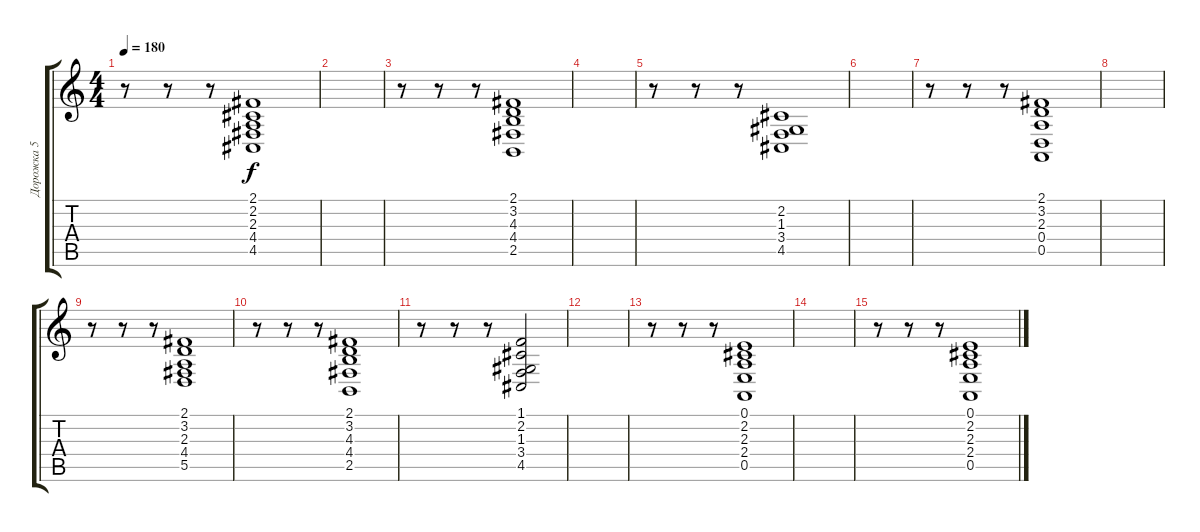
\track ("Дорожка 5" "Дорожка 5") {instrument pad2warm}
\staff {score tabs}
\tuning (E4 B3 G3 D3 A2 E2) {hide}
\ts (4 4)
\tempo 180
\clef g2
\ks c
r.8{dy f} r.8 r.8 (2.1 2.2 2.3 4.4 4.5).1 |
|
r.8 r.8 r.8 (2.1 3.2 4.3 4.4 2.5).1 |
|
r.8 r.8 r.8 (2.2 1.3 3.4 4.5).1 |
|
r.8 r.8 r.8 (2.1 3.2 2.3 0.4 0.5).1 |
|
r.8 r.8 r.8 (2.1 3.2 2.3 4.4 5.5).1 |
r.8 r.8 r.8 (2.1 3.2 4.3 4.4 2.5).1 |
r.8 r.8 r.8 (1.1 2.2 1.3 3.4 4.5).2 |
|
r.8 r.8 r.8 (0.1 2.2 2.3 2.4 0.5).1 |
|
r.8 r.8 r.8 (0.1 2.2 2.3 2.4 0.5).1
